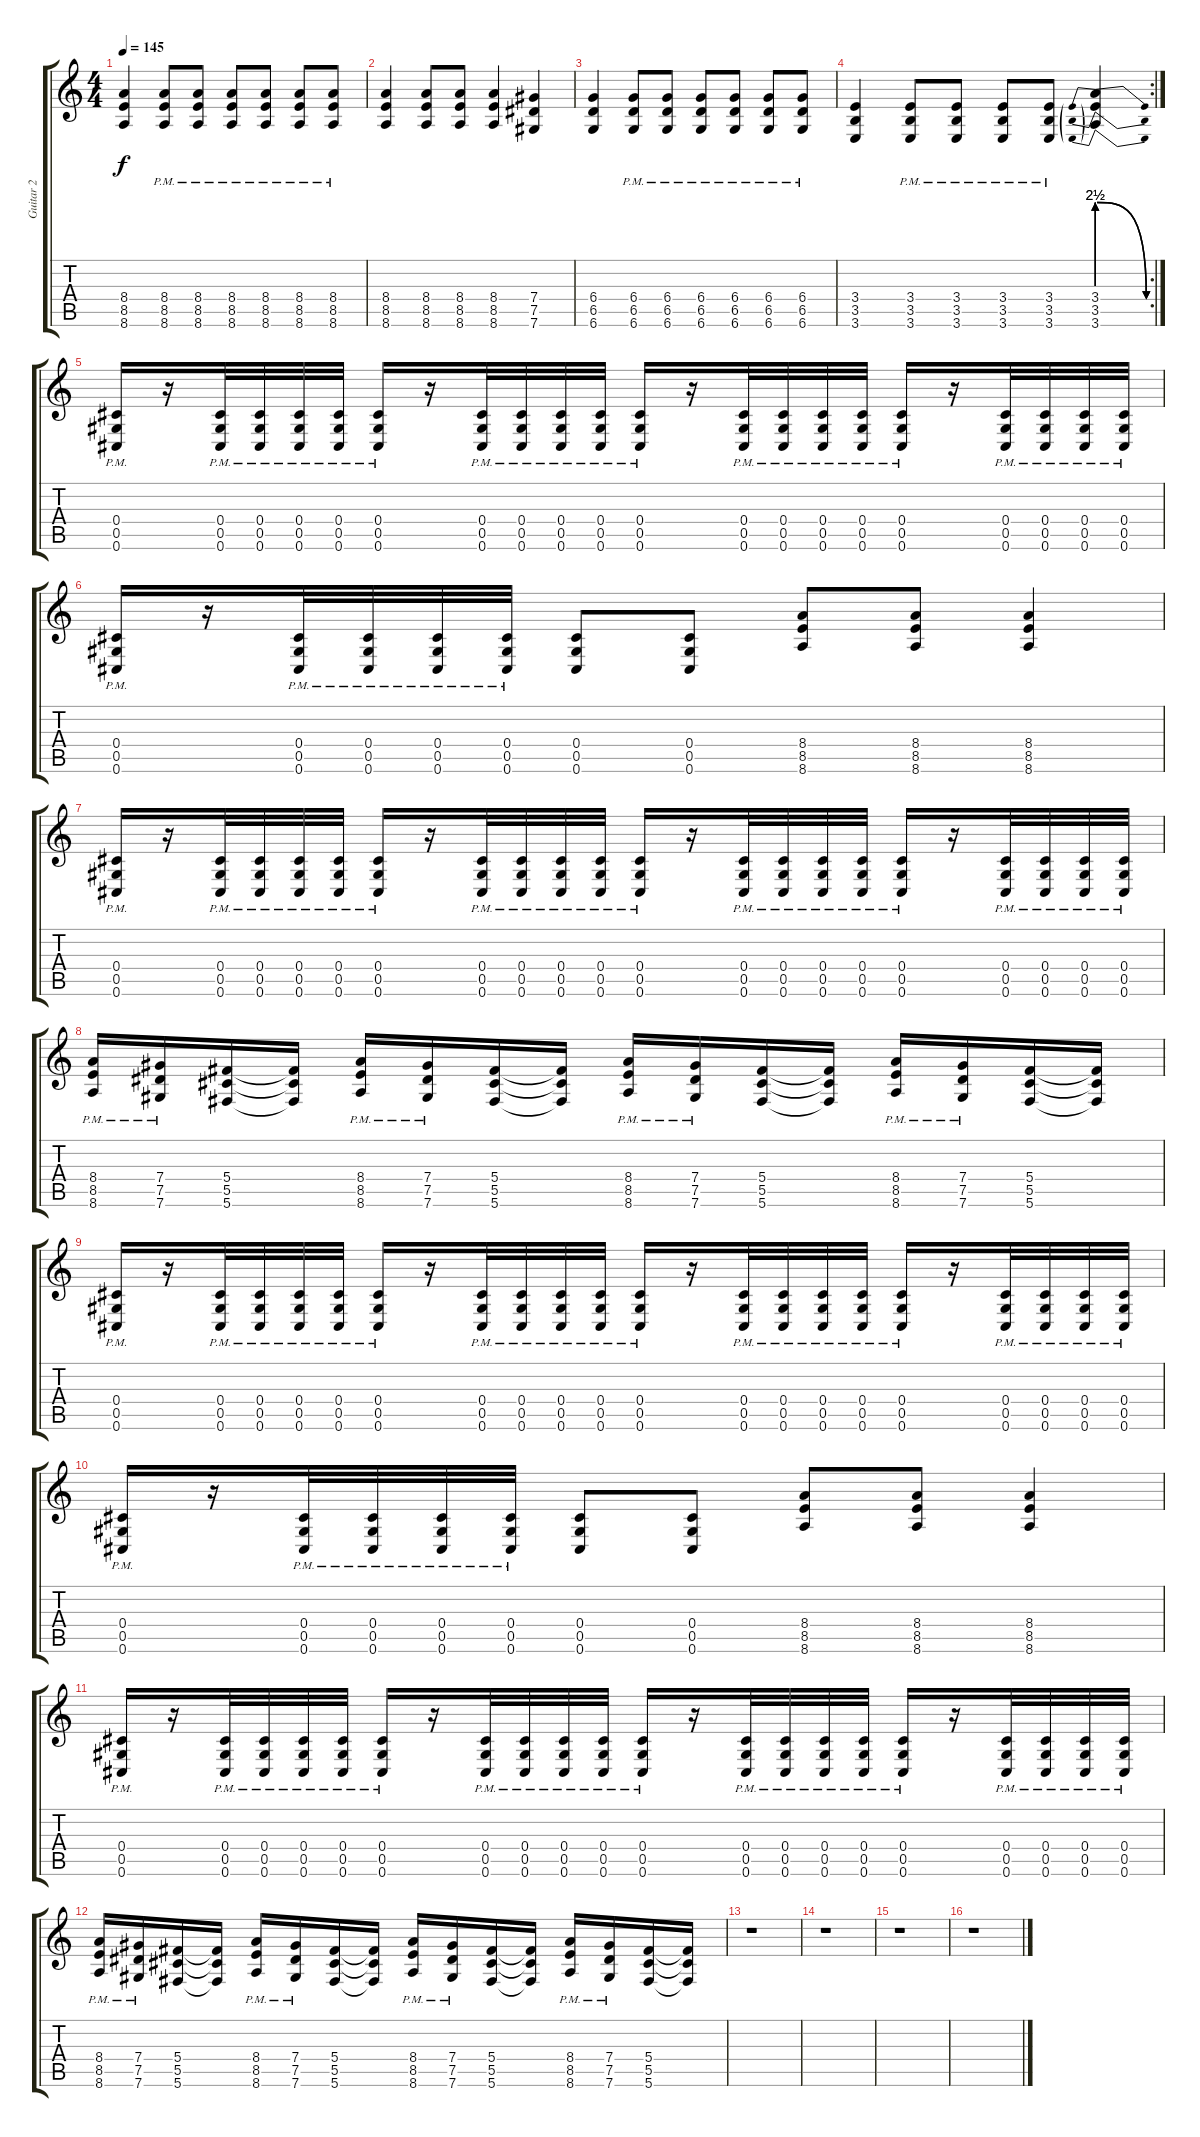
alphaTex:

\track ("Guitar 2" "Guitar 2") {instrument distortionguitar}
\staff {score tabs}
\tuning (Eb4 Bb3 Gb3 Db3 Ab2 Db2) {hide}
\ts (4 4)
\tempo 145
\clef g2
\ks c
(8.4 8.5 8.6).4{dy f} (8.4{pm} 8.5{pm} 8.6{pm}).8 (8.4{pm} 8.5{pm} 8.6{pm}).8 (8.4{pm} 8.5{pm} 8.6{pm}).8 (8.4{pm} 8.5{pm} 8.6{pm}).8 (8.4{pm} 8.5{pm} 8.6{pm}).8 (8.4{pm} 8.5{pm} 8.6{pm}).8 |
(8.4 8.5 8.6).4 (8.4 8.5 8.6).8 (8.4 8.5 8.6).8 (8.4 8.5 8.6).4 (7.4 7.5 7.6).4 |
(6.4 6.5 6.6).4 (6.4{pm} 6.5{pm} 6.6{pm}).8 (6.4{pm} 6.5{pm} 6.6{pm}).8 (6.4{pm} 6.5{pm} 6.6{pm}).8 (6.4{pm} 6.5{pm} 6.6{pm}).8 (6.4{pm} 6.5{pm} 6.6{pm}).8 (6.4{pm} 6.5{pm} 6.6{pm}).8 |
\rc 2
(3.4 3.5 3.6).4 (3.4{pm} 3.5{pm} 3.6{pm}).8 (3.4{pm} 3.5{pm} 3.6{pm}).8 (3.4{pm} 3.5{pm} 3.6{pm}).8 (3.4{pm} 3.5{pm} 3.6{pm}).8 (3.4{be (prebendrelease 0 10 60 0)} 3.5{be (prebendrelease 0 10 60 0)} 3.6{be (prebendrelease 0 10 60 0)}).4{instrument distortionguitar} |
(0.4{pm} 0.5{pm} 0.6{pm}).16 r.16 (0.4{pm} 0.5{pm} 0.6{pm}).32 (0.4{pm} 0.5{pm} 0.6{pm}).32 (0.4{pm} 0.5{pm} 0.6{pm}).32 (0.4{pm} 0.5{pm} 0.6{pm}).32 (0.4{pm} 0.5{pm} 0.6{pm}).16 r.16 (0.4{pm} 0.5{pm} 0.6{pm}).32 (0.4{pm} 0.5{pm} 0.6{pm}).32 (0.4{pm} 0.5{pm} 0.6{pm}).32 (0.4{pm} 0.5{pm} 0.6{pm}).32 (0.4{pm} 0.5{pm} 0.6{pm}).16 r.16 (0.4{pm} 0.5{pm} 0.6{pm}).32 (0.4{pm} 0.5{pm} 0.6{pm}).32 (0.4{pm} 0.5{pm} 0.6{pm}).32 (0.4{pm} 0.5{pm} 0.6{pm}).32 (0.4{pm} 0.5{pm} 0.6{pm}).16 r.16 (0.4{pm} 0.5{pm} 0.6{pm}).32 (0.4{pm} 0.5{pm} 0.6{pm}).32 (0.4{pm} 0.5{pm} 0.6{pm}).32 (0.4{pm} 0.5{pm} 0.6{pm}).32 |
(0.4{pm} 0.5{pm} 0.6{pm}).16 r.16 (0.4{pm} 0.5{pm} 0.6{pm}).32 (0.4{pm} 0.5{pm} 0.6{pm}).32 (0.4{pm} 0.5{pm} 0.6{pm}).32 (0.4{pm} 0.5{pm} 0.6{pm}).32 (0.4 0.5 0.6).8 (0.4 0.5 0.6).8 (8.4 8.5 8.6).8 (8.4 8.5 8.6).8 (8.4 8.5 8.6).4 |
(0.4{pm} 0.5{pm} 0.6{pm}).16 r.16 (0.4{pm} 0.5{pm} 0.6{pm}).32 (0.4{pm} 0.5{pm} 0.6{pm}).32 (0.4{pm} 0.5{pm} 0.6{pm}).32 (0.4{pm} 0.5{pm} 0.6{pm}).32 (0.4{pm} 0.5{pm} 0.6{pm}).16 r.16 (0.4{pm} 0.5{pm} 0.6{pm}).32 (0.4{pm} 0.5{pm} 0.6{pm}).32 (0.4{pm} 0.5{pm} 0.6{pm}).32 (0.4{pm} 0.5{pm} 0.6{pm}).32 (0.4{pm} 0.5{pm} 0.6{pm}).16 r.16 (0.4{pm} 0.5{pm} 0.6{pm}).32 (0.4{pm} 0.5{pm} 0.6{pm}).32 (0.4{pm} 0.5{pm} 0.6{pm}).32 (0.4{pm} 0.5{pm} 0.6{pm}).32 (0.4{pm} 0.5{pm} 0.6{pm}).16 r.16 (0.4{pm} 0.5{pm} 0.6{pm}).32 (0.4{pm} 0.5{pm} 0.6{pm}).32 (0.4{pm} 0.5{pm} 0.6{pm}).32 (0.4{pm} 0.5{pm} 0.6{pm}).32 |
(8.4{pm} 8.5{pm} 8.6{pm}).16 (7.4{pm} 7.5{pm} 7.6{pm}).16 (5.4 5.5 5.6).16 (5.4{t} 5.5{t} 5.6{t}).16 (8.4{pm} 8.5{pm} 8.6{pm}).16 (7.4{pm} 7.5{pm} 7.6{pm}).16 (5.4 5.5 5.6).16 (5.4{t} 5.5{t} 5.6{t}).16 (8.4{pm} 8.5{pm} 8.6{pm}).16 (7.4{pm} 7.5{pm} 7.6{pm}).16 (5.4 5.5 5.6).16 (5.4{t} 5.5{t} 5.6{t}).16 (8.4{pm} 8.5{pm} 8.6{pm}).16 (7.4{pm} 7.5{pm} 7.6{pm}).16 (5.4 5.5 5.6).16 (5.4{t} 5.5{t} 5.6{t}).16 |
(0.4{pm} 0.5{pm} 0.6{pm}).16 r.16 (0.4{pm} 0.5{pm} 0.6{pm}).32 (0.4{pm} 0.5{pm} 0.6{pm}).32 (0.4{pm} 0.5{pm} 0.6{pm}).32 (0.4{pm} 0.5{pm} 0.6{pm}).32 (0.4{pm} 0.5{pm} 0.6{pm}).16 r.16 (0.4{pm} 0.5{pm} 0.6{pm}).32 (0.4{pm} 0.5{pm} 0.6{pm}).32 (0.4{pm} 0.5{pm} 0.6{pm}).32 (0.4{pm} 0.5{pm} 0.6{pm}).32 (0.4{pm} 0.5{pm} 0.6{pm}).16 r.16 (0.4{pm} 0.5{pm} 0.6{pm}).32 (0.4{pm} 0.5{pm} 0.6{pm}).32 (0.4{pm} 0.5{pm} 0.6{pm}).32 (0.4{pm} 0.5{pm} 0.6{pm}).32 (0.4{pm} 0.5{pm} 0.6{pm}).16 r.16 (0.4{pm} 0.5{pm} 0.6{pm}).32 (0.4{pm} 0.5{pm} 0.6{pm}).32 (0.4{pm} 0.5{pm} 0.6{pm}).32 (0.4{pm} 0.5{pm} 0.6{pm}).32 |
(0.4{pm} 0.5{pm} 0.6{pm}).16 r.16 (0.4{pm} 0.5{pm} 0.6{pm}).32 (0.4{pm} 0.5{pm} 0.6{pm}).32 (0.4{pm} 0.5{pm} 0.6{pm}).32 (0.4{pm} 0.5{pm} 0.6{pm}).32 (0.4 0.5 0.6).8 (0.4 0.5 0.6).8 (8.4 8.5 8.6).8 (8.4 8.5 8.6).8 (8.4 8.5 8.6).4 |
(0.4{pm} 0.5{pm} 0.6{pm}).16 r.16 (0.4{pm} 0.5{pm} 0.6{pm}).32 (0.4{pm} 0.5{pm} 0.6{pm}).32 (0.4{pm} 0.5{pm} 0.6{pm}).32 (0.4{pm} 0.5{pm} 0.6{pm}).32 (0.4{pm} 0.5{pm} 0.6{pm}).16 r.16 (0.4{pm} 0.5{pm} 0.6{pm}).32 (0.4{pm} 0.5{pm} 0.6{pm}).32 (0.4{pm} 0.5{pm} 0.6{pm}).32 (0.4{pm} 0.5{pm} 0.6{pm}).32 (0.4{pm} 0.5{pm} 0.6{pm}).16 r.16 (0.4{pm} 0.5{pm} 0.6{pm}).32 (0.4{pm} 0.5{pm} 0.6{pm}).32 (0.4{pm} 0.5{pm} 0.6{pm}).32 (0.4{pm} 0.5{pm} 0.6{pm}).32 (0.4{pm} 0.5{pm} 0.6{pm}).16 r.16 (0.4{pm} 0.5{pm} 0.6{pm}).32 (0.4{pm} 0.5{pm} 0.6{pm}).32 (0.4{pm} 0.5{pm} 0.6{pm}).32 (0.4{pm} 0.5{pm} 0.6{pm}).32 |
(8.4{pm} 8.5{pm} 8.6{pm}).16 (7.4{pm} 7.5{pm} 7.6{pm}).16 (5.4 5.5 5.6).16 (5.4{t} 5.5{t} 5.6{t}).16 (8.4{pm} 8.5{pm} 8.6{pm}).16 (7.4{pm} 7.5{pm} 7.6{pm}).16 (5.4 5.5 5.6).16 (5.4{t} 5.5{t} 5.6{t}).16 (8.4{pm} 8.5{pm} 8.6{pm}).16 (7.4{pm} 7.5{pm} 7.6{pm}).16 (5.4 5.5 5.6).16 (5.4{t} 5.5{t} 5.6{t}).16 (8.4{pm} 8.5{pm} 8.6{pm}).16 (7.4{pm} 7.5{pm} 7.6{pm}).16 (5.4 5.5 5.6).16 (5.4{t} 5.5{t} 5.6{t}).16 |
r.1 |
r.1 |
r.1 |
r.1
